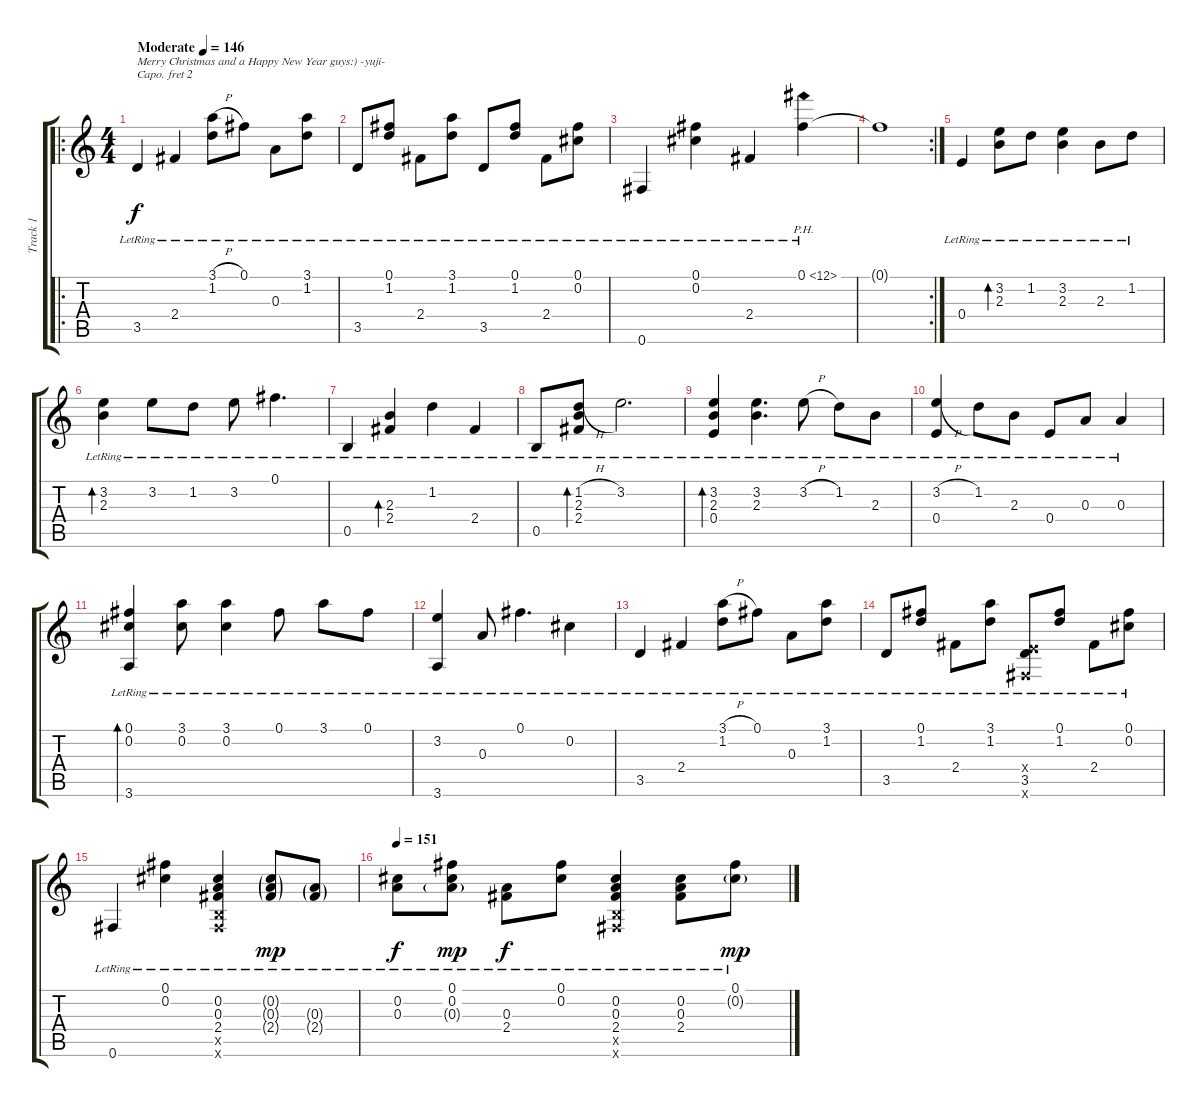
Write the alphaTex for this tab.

\track ("Track 1" "Track 1") {instrument acousticguitarsteel}
\staff {score tabs}
\capo 2
\tuning (E4 B3 G3 D3 A2 E2) {hide}
\ro
\ts (4 4)
\tempo (146 "Moderate")
\clef g2
\ks c
3.5{lr}.4{txt "Merry Christmas and a Happy New Year guys:) -yuji-" dy f instrument acousticguitarsteel} 2.4{lr}.4 (3.1{h lr} 1.2{lr}).8 0.1{lr}.8 0.3{lr}.8 (3.1{lr} 1.2{lr}).8 |
3.5{lr}.8 (0.1{lr} 1.2{lr}).8 2.4{lr}.8 (3.1{lr} 1.2{lr}).8 3.5{lr}.8 (0.1{lr} 1.2{lr}).8 2.4{lr}.8 (0.1{lr} 0.2{lr}).8 |
0.6{lr}.4 (0.1{lr} 0.2{lr}).4 2.4{lr}.4 0.1{ph 12 lr}.4 |
\rc 2
0.1{t}.1 |
0.4{lr}.4 (3.2{lr} 2.3{lr}).8{bd 240} 1.2{lr}.8 (3.2{lr} 2.3{lr}).4 2.3{lr}.8 1.2{lr}.8 |
(3.2{lr} 2.3{lr}).4{bd 120} 3.2{lr}.8 1.2{lr}.8 3.2{lr}.8 0.1{lr}.4{d} |
0.5{lr}.4 (2.3{lr} 2.4{lr}).4{bd 240} 1.2{lr}.4 2.4{lr}.4 |
0.5{lr}.8 (1.2{h lr} 2.3{lr} 2.4{lr}).8{bd 240} 3.2{lr}.2{d} |
(3.2{lr} 2.3{lr} 0.4{lr}).4{bd 240} (3.2{lr} 2.3{lr}).4{d} 3.2{h lr}.8 1.2{lr}.8 2.3{lr}.8 |
(3.2{h lr} 0.4{lr}).4 1.2{lr}.8 2.3{lr}.8 0.4{lr}.8 0.3{lr}.8 0.3{lr}.4 |
(0.1{lr} 0.2{lr} 3.6{lr}).4{bd 240} (3.1{lr} 0.2{lr}).8 (3.1{lr} 0.2{lr}).4 0.1{lr}.8 3.1{lr}.8 0.1{lr}.8 |
(3.2{lr} 3.6{lr}).4 0.3{lr}.8 0.1{lr}.4{d} 0.2{lr}.4 |
3.5{lr}.4 2.4{lr}.4 (3.1{h lr} 1.2{lr}).8 0.1{lr}.8 0.3{lr}.8 (3.1{lr} 1.2{lr}).8 |
3.5{lr}.8 (0.1{lr} 1.2{lr}).8 2.4{lr}.8 (3.1{lr} 1.2{lr}).8 (0.4{x} 3.5{lr} 0.6{x}).8 (0.1{lr} 1.2{lr}).8 2.4{lr}.8 (0.1{lr} 0.2{lr}).8 |
0.6{lr}.4 (0.1{lr} 0.2{lr}).4 (0.2{lr} 0.3{lr} 2.4{lr} 0.5{x} 0.6{x}).4 (0.2{g lr} 0.3{g lr} 2.4{g lr}).8{dy mp} (0.3{g lr} 2.4{g lr}).8 |
\tempo 151
(0.2{lr} 0.3{lr}).8{dy f} (0.1{lr} 0.2{lr} 0.3{g lr}).8{dy mp} (0.3{lr} 2.4{lr}).8{dy f} (0.1{lr} 0.2{lr}).8 (0.2{lr} 0.3{lr} 2.4{lr} 0.5{x} 0.6{x}).4 (0.2{lr} 0.3{lr} 2.4{lr}).8 (0.1{lr} 0.2{g lr}).8{dy mp}
